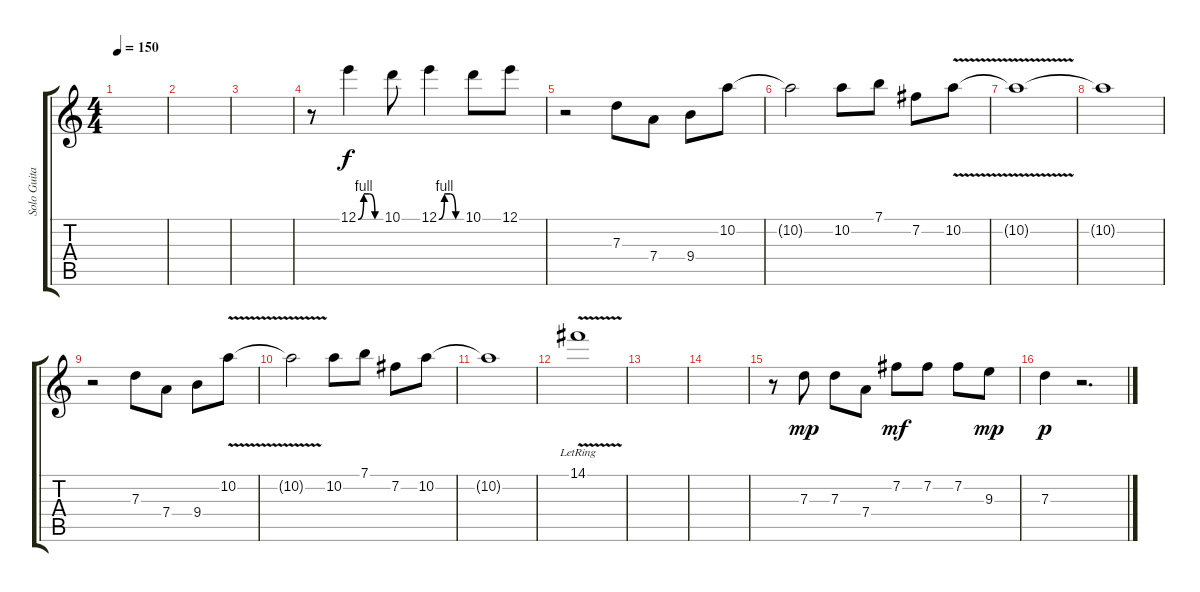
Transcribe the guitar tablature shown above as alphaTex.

\track ("Solo Guitar" "Solo Guita") {instrument overdrivenguitar}
\staff {score tabs}
\tuning (E4 B3 G3 D3 A2 E2) {hide}
\ts (4 4)
\tempo 150
\clef g2
\ks c
|
|
|
r.8 12.1{be (custom 0 0 15 4 30 4 45 0 60 0)}.4 10.1.8 12.1{be (custom 0 0 15 4 30 4 45 0 60 0)}.4 10.1.8 12.1.8 |
r.2 7.3.8 7.4.8 9.4.8 10.2.8 |
10.2{t}.2 10.2.8 7.1.8 7.2.8 10.2{v}.8 |
10.2{t}.1 |
10.2{t}.1 |
r.2 7.3.8 7.4.8 9.4.8 10.2{v}.8 |
10.2{t}.2 10.2.8 7.1.8 7.2.8 10.2.8 |
10.2{t}.1 |
14.1{v lr}.1 |
|
|
r.8 7.3.8{dy mp} 7.3.8 7.4.8 7.2.8{dy mf} 7.2.8 7.2.8 9.3.8{dy mp} |
7.3.4{dy p} r.2{d}
